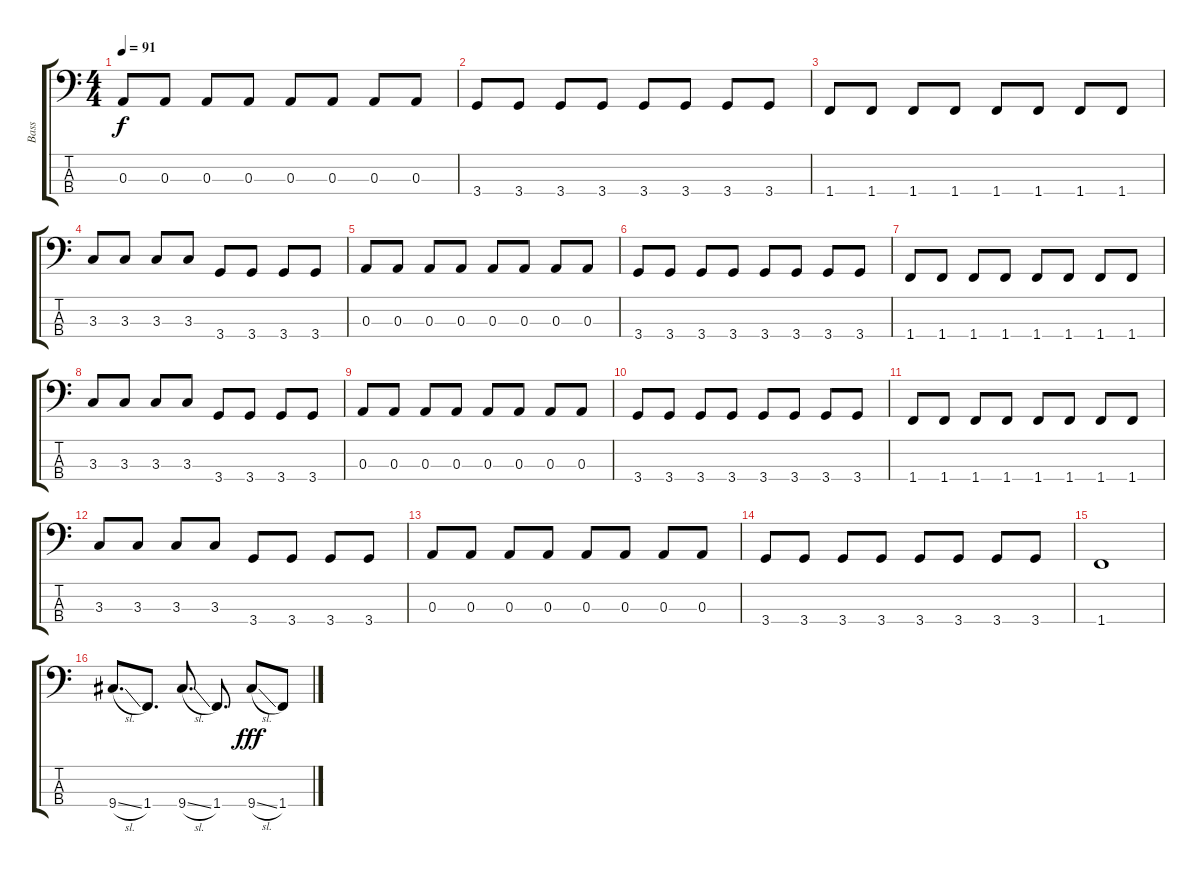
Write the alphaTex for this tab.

\track ("Bass" "Bass") {instrument electricbassfinger}
\staff {score tabs}
\tuning (G2 D2 A1 E1) {hide}
\ts (4 4)
\tempo 91
\clef f4
\ks c
0.3.8{dy f} 0.3.8 0.3.8 0.3.8 0.3.8 0.3.8 0.3.8 0.3.8 |
3.4.8 3.4.8 3.4.8 3.4.8 3.4.8 3.4.8 3.4.8 3.4.8 |
1.4.8 1.4.8 1.4.8 1.4.8 1.4.8 1.4.8 1.4.8 1.4.8 |
3.3.8 3.3.8 3.3.8 3.3.8 3.4.8 3.4.8 3.4.8 3.4.8 |
0.3.8 0.3.8 0.3.8 0.3.8 0.3.8 0.3.8 0.3.8 0.3.8 |
3.4.8 3.4.8 3.4.8 3.4.8 3.4.8 3.4.8 3.4.8 3.4.8 |
1.4.8 1.4.8 1.4.8 1.4.8 1.4.8 1.4.8 1.4.8 1.4.8 |
3.3.8 3.3.8 3.3.8 3.3.8 3.4.8 3.4.8 3.4.8 3.4.8 |
0.3.8 0.3.8 0.3.8 0.3.8 0.3.8 0.3.8 0.3.8 0.3.8 |
3.4.8 3.4.8 3.4.8 3.4.8 3.4.8 3.4.8 3.4.8 3.4.8 |
1.4.8 1.4.8 1.4.8 1.4.8 1.4.8 1.4.8 1.4.8 1.4.8 |
3.3.8 3.3.8 3.3.8 3.3.8 3.4.8 3.4.8 3.4.8 3.4.8 |
0.3.8 0.3.8 0.3.8 0.3.8 0.3.8 0.3.8 0.3.8 0.3.8 |
3.4.8 3.4.8 3.4.8 3.4.8 3.4.8 3.4.8 3.4.8 3.4.8 |
1.4.1 |
9.4{sl}.8{d} 1.4.8{d} 9.4{sl}.8{d} 1.4.8{d} 9.4{sl}.8{dy fff} 1.4.8
